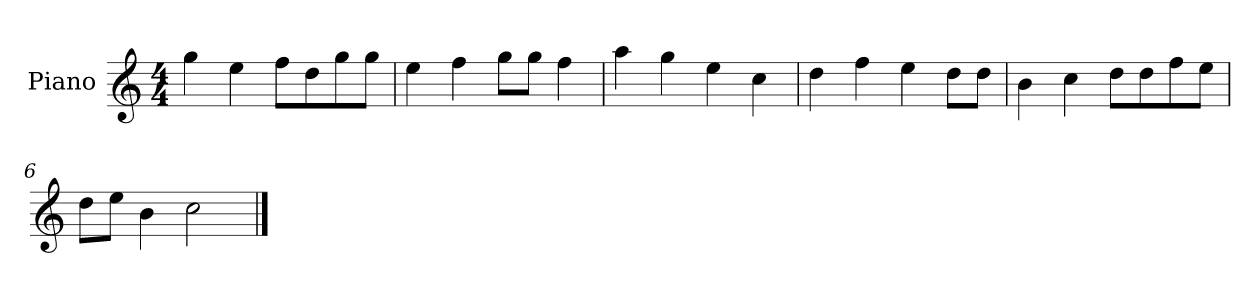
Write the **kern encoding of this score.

**kern
*part1
*staff1
*I"Piano
*I'P-no
*clefG2
*k[]
*M4/4
*MM90
=1
4gg\
4ee\
8ff\L
8dd\
8gg\
8gg\J
=2
4ee\
4ff\
8gg\L
8gg\J
4ff\
=3
4aa\
4gg\
4ee\
4cc\
=4
4dd\
4ff\
4ee\
8dd\L
8dd\J
=5
4b\
4cc\
8dd\L
8dd\
8ff\
8ee\J
=6
8dd\L
8ee\J
4b\
2cc\
==
*-
